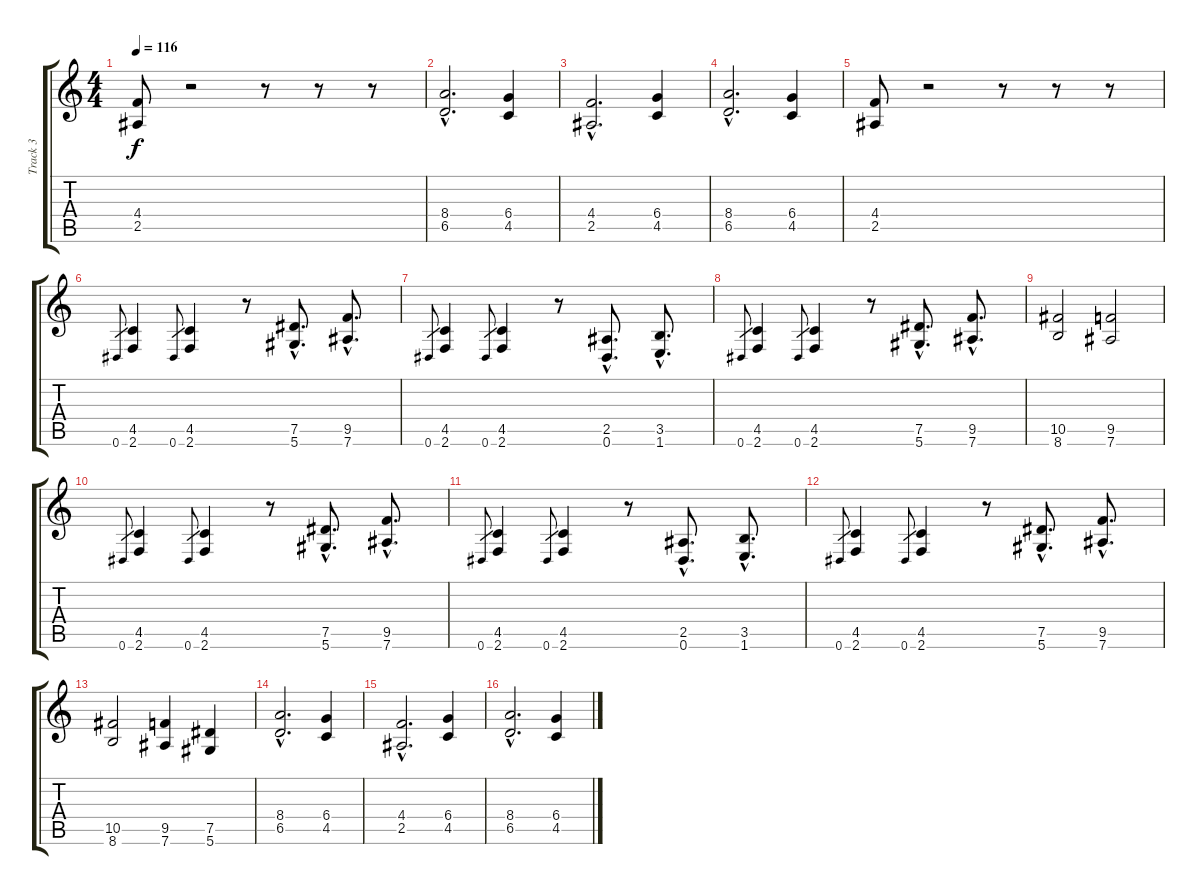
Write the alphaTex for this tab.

\track ("Track 3" "Track 3") {instrument distortionguitar}
\staff {score tabs}
\tuning (Eb4 Bb3 Gb3 Db3 Ab2 Eb2) {hide}
\ts (4 4)
\tempo 116
\clef g2
\ks c
(4.4 2.5).8{dy f} r.2 r.8 r.8 r.8 |
(8.4{hac} 6.5{hac}).2{d} (6.4 4.5).4 |
(4.4{hac} 2.5{hac}).2{d} (6.4 4.5).4 |
(8.4{hac} 6.5{hac}).2{d} (6.4 4.5).4 |
(4.4 2.5).8 r.2 r.8 r.8 r.8 |
0.6.8{gr} (4.5 2.6).4 0.6.8{gr} (4.5 2.6).4 r.8 (7.5{hac} 5.6{hac}).8{d} (9.5{hac} 7.6{hac}).8{d} |
0.6.8{gr} (4.5 2.6).4 0.6.8{gr} (4.5 2.6).4 r.8 (2.5{hac} 0.6{hac}).8{d} (3.5{hac} 1.6{hac}).8{d} |
0.6.8{gr} (4.5 2.6).4 0.6.8{gr} (4.5 2.6).4 r.8 (7.5{hac} 5.6{hac}).8{d} (9.5{hac} 7.6{hac}).8{d} |
(10.5 8.6).2 (9.5 7.6).2 |
0.6.8{gr} (4.5 2.6).4 0.6.8{gr} (4.5 2.6).4 r.8 (7.5{hac} 5.6{hac}).8{d} (9.5{hac} 7.6{hac}).8{d} |
0.6.8{gr} (4.5 2.6).4 0.6.8{gr} (4.5 2.6).4 r.8 (2.5{hac} 0.6{hac}).8{d} (3.5{hac} 1.6{hac}).8{d} |
0.6.8{gr} (4.5 2.6).4 0.6.8{gr} (4.5 2.6).4 r.8 (7.5{hac} 5.6{hac}).8{d} (9.5{hac} 7.6{hac}).8{d} |
(10.5 8.6).2 (9.5 7.6).4 (7.5 5.6).4 |
(8.4{hac} 6.5{hac}).2{d} (6.4 4.5).4 |
(4.4{hac} 2.5{hac}).2{d} (6.4 4.5).4 |
(8.4{hac} 6.5{hac}).2{d} (6.4 4.5).4
